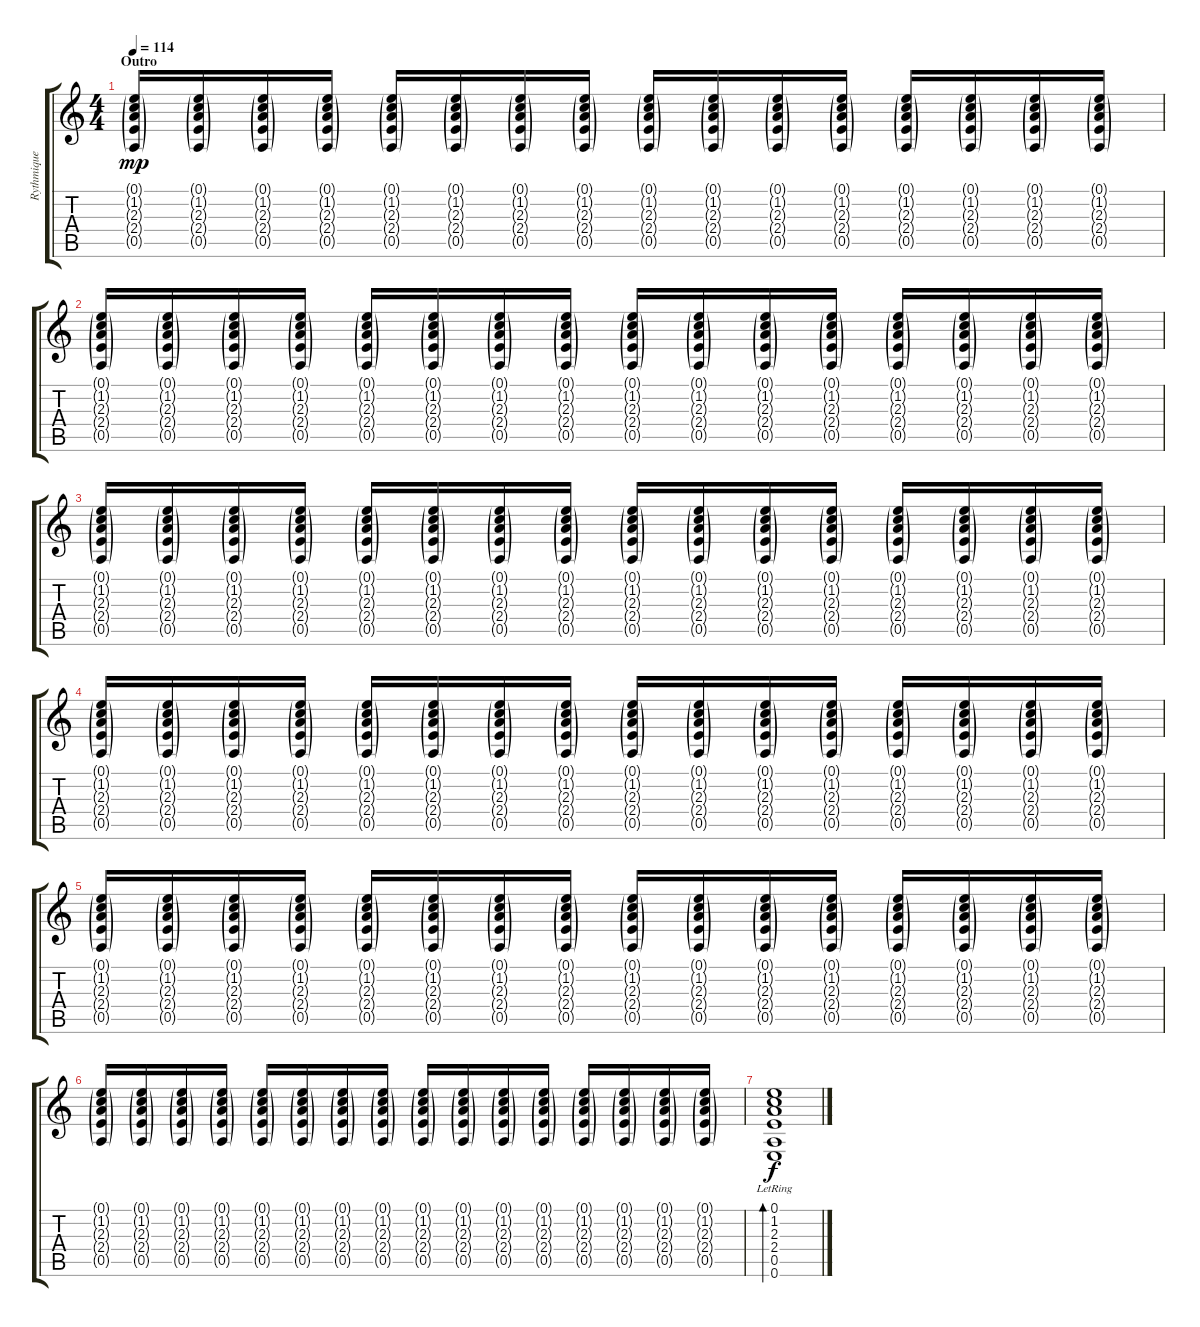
\track ("Rythmique" "Rythmique") {instrument acousticguitarsteel}
\staff {score tabs}
\tuning (E4 B3 G3 D3 A2 E2) {hide}
\ts (4 4)
\section ("" "Outro")
\tempo 114
\clef g2
\ks c
(0.1{g} 1.2{g} 2.3{g} 2.4{g} 0.5{g}).16{dy mp} (0.1{g} 1.2{g} 2.3{g} 2.4{g} 0.5{g}).16 (0.1{g} 1.2{g} 2.3{g} 2.4{g} 0.5{g}).16 (0.1{g} 1.2{g} 2.3{g} 2.4{g} 0.5{g}).16 (0.1{g} 1.2{g} 2.3{g} 2.4{g} 0.5{g}).16 (0.1{g} 1.2{g} 2.3{g} 2.4{g} 0.5{g}).16 (0.1{g} 1.2{g} 2.3{g} 2.4{g} 0.5{g}).16 (0.1{g} 1.2{g} 2.3{g} 2.4{g} 0.5{g}).16 (0.1{g} 1.2{g} 2.3{g} 2.4{g} 0.5{g}).16 (0.1{g} 1.2{g} 2.3{g} 2.4{g} 0.5{g}).16 (0.1{g} 1.2{g} 2.3{g} 2.4{g} 0.5{g}).16 (0.1{g} 1.2{g} 2.3{g} 2.4{g} 0.5{g}).16 (0.1{g} 1.2{g} 2.3{g} 2.4{g} 0.5{g}).16 (0.1{g} 1.2{g} 2.3{g} 2.4{g} 0.5{g}).16 (0.1{g} 1.2{g} 2.3{g} 2.4{g} 0.5{g}).16 (0.1{g} 1.2{g} 2.3{g} 2.4{g} 0.5{g}).16 |
(0.1{g} 1.2{g} 2.3{g} 2.4{g} 0.5{g}).16 (0.1{g} 1.2{g} 2.3{g} 2.4{g} 0.5{g}).16 (0.1{g} 1.2{g} 2.3{g} 2.4{g} 0.5{g}).16 (0.1{g} 1.2{g} 2.3{g} 2.4{g} 0.5{g}).16 (0.1{g} 1.2{g} 2.3{g} 2.4{g} 0.5{g}).16 (0.1{g} 1.2{g} 2.3{g} 2.4{g} 0.5{g}).16 (0.1{g} 1.2{g} 2.3{g} 2.4{g} 0.5{g}).16 (0.1{g} 1.2{g} 2.3{g} 2.4{g} 0.5{g}).16 (0.1{g} 1.2{g} 2.3{g} 2.4{g} 0.5{g}).16 (0.1{g} 1.2{g} 2.3{g} 2.4{g} 0.5{g}).16 (0.1{g} 1.2{g} 2.3{g} 2.4{g} 0.5{g}).16 (0.1{g} 1.2{g} 2.3{g} 2.4{g} 0.5{g}).16 (0.1{g} 1.2{g} 2.3{g} 2.4{g} 0.5{g}).16 (0.1{g} 1.2{g} 2.3{g} 2.4{g} 0.5{g}).16 (0.1{g} 1.2{g} 2.3{g} 2.4{g} 0.5{g}).16 (0.1{g} 1.2{g} 2.3{g} 2.4{g} 0.5{g}).16 |
(0.1{g} 1.2{g} 2.3{g} 2.4{g} 0.5{g}).16 (0.1{g} 1.2{g} 2.3{g} 2.4{g} 0.5{g}).16 (0.1{g} 1.2{g} 2.3{g} 2.4{g} 0.5{g}).16 (0.1{g} 1.2{g} 2.3{g} 2.4{g} 0.5{g}).16 (0.1{g} 1.2{g} 2.3{g} 2.4{g} 0.5{g}).16 (0.1{g} 1.2{g} 2.3{g} 2.4{g} 0.5{g}).16 (0.1{g} 1.2{g} 2.3{g} 2.4{g} 0.5{g}).16 (0.1{g} 1.2{g} 2.3{g} 2.4{g} 0.5{g}).16 (0.1{g} 1.2{g} 2.3{g} 2.4{g} 0.5{g}).16 (0.1{g} 1.2{g} 2.3{g} 2.4{g} 0.5{g}).16 (0.1{g} 1.2{g} 2.3{g} 2.4{g} 0.5{g}).16 (0.1{g} 1.2{g} 2.3{g} 2.4{g} 0.5{g}).16 (0.1{g} 1.2{g} 2.3{g} 2.4{g} 0.5{g}).16 (0.1{g} 1.2{g} 2.3{g} 2.4{g} 0.5{g}).16 (0.1{g} 1.2{g} 2.3{g} 2.4{g} 0.5{g}).16 (0.1{g} 1.2{g} 2.3{g} 2.4{g} 0.5{g}).16 |
(0.1{g} 1.2{g} 2.3{g} 2.4{g} 0.5{g}).16 (0.1{g} 1.2{g} 2.3{g} 2.4{g} 0.5{g}).16 (0.1{g} 1.2{g} 2.3{g} 2.4{g} 0.5{g}).16 (0.1{g} 1.2{g} 2.3{g} 2.4{g} 0.5{g}).16 (0.1{g} 1.2{g} 2.3{g} 2.4{g} 0.5{g}).16 (0.1{g} 1.2{g} 2.3{g} 2.4{g} 0.5{g}).16 (0.1{g} 1.2{g} 2.3{g} 2.4{g} 0.5{g}).16 (0.1{g} 1.2{g} 2.3{g} 2.4{g} 0.5{g}).16 (0.1{g} 1.2{g} 2.3{g} 2.4{g} 0.5{g}).16 (0.1{g} 1.2{g} 2.3{g} 2.4{g} 0.5{g}).16 (0.1{g} 1.2{g} 2.3{g} 2.4{g} 0.5{g}).16 (0.1{g} 1.2{g} 2.3{g} 2.4{g} 0.5{g}).16 (0.1{g} 1.2{g} 2.3{g} 2.4{g} 0.5{g}).16 (0.1{g} 1.2{g} 2.3{g} 2.4{g} 0.5{g}).16 (0.1{g} 1.2{g} 2.3{g} 2.4{g} 0.5{g}).16 (0.1{g} 1.2{g} 2.3{g} 2.4{g} 0.5{g}).16 |
(0.1{g} 1.2{g} 2.3{g} 2.4{g} 0.5{g}).16 (0.1{g} 1.2{g} 2.3{g} 2.4{g} 0.5{g}).16 (0.1{g} 1.2{g} 2.3{g} 2.4{g} 0.5{g}).16 (0.1{g} 1.2{g} 2.3{g} 2.4{g} 0.5{g}).16 (0.1{g} 1.2{g} 2.3{g} 2.4{g} 0.5{g}).16 (0.1{g} 1.2{g} 2.3{g} 2.4{g} 0.5{g}).16 (0.1{g} 1.2{g} 2.3{g} 2.4{g} 0.5{g}).16 (0.1{g} 1.2{g} 2.3{g} 2.4{g} 0.5{g}).16 (0.1{g} 1.2{g} 2.3{g} 2.4{g} 0.5{g}).16 (0.1{g} 1.2{g} 2.3{g} 2.4{g} 0.5{g}).16 (0.1{g} 1.2{g} 2.3{g} 2.4{g} 0.5{g}).16 (0.1{g} 1.2{g} 2.3{g} 2.4{g} 0.5{g}).16 (0.1{g} 1.2{g} 2.3{g} 2.4{g} 0.5{g}).16 (0.1{g} 1.2{g} 2.3{g} 2.4{g} 0.5{g}).16 (0.1{g} 1.2{g} 2.3{g} 2.4{g} 0.5{g}).16 (0.1{g} 1.2{g} 2.3{g} 2.4{g} 0.5{g}).16 |
(0.1{g} 1.2{g} 2.3{g} 2.4{g} 0.5{g}).16 (0.1{g} 1.2{g} 2.3{g} 2.4{g} 0.5{g}).16 (0.1{g} 1.2{g} 2.3{g} 2.4{g} 0.5{g}).16 (0.1{g} 1.2{g} 2.3{g} 2.4{g} 0.5{g}).16 (0.1{g} 1.2{g} 2.3{g} 2.4{g} 0.5{g}).16 (0.1{g} 1.2{g} 2.3{g} 2.4{g} 0.5{g}).16 (0.1{g} 1.2{g} 2.3{g} 2.4{g} 0.5{g}).16 (0.1{g} 1.2{g} 2.3{g} 2.4{g} 0.5{g}).16 (0.1{g} 1.2{g} 2.3{g} 2.4{g} 0.5{g}).16 (0.1{g} 1.2{g} 2.3{g} 2.4{g} 0.5{g}).16 (0.1{g} 1.2{g} 2.3{g} 2.4{g} 0.5{g}).16 (0.1{g} 1.2{g} 2.3{g} 2.4{g} 0.5{g}).16 (0.1{g} 1.2{g} 2.3{g} 2.4{g} 0.5{g}).16 (0.1{g} 1.2{g} 2.3{g} 2.4{g} 0.5{g}).16 (0.1{g} 1.2{g} 2.3{g} 2.4{g} 0.5{g}).16 (0.1{g} 1.2{g} 2.3{g} 2.4{g} 0.5{g}).16 |
(0.1{lr} 1.2{lr} 2.3{lr} 2.4{lr} 0.5{lr} 0.6).1{bd 480 dy f}
